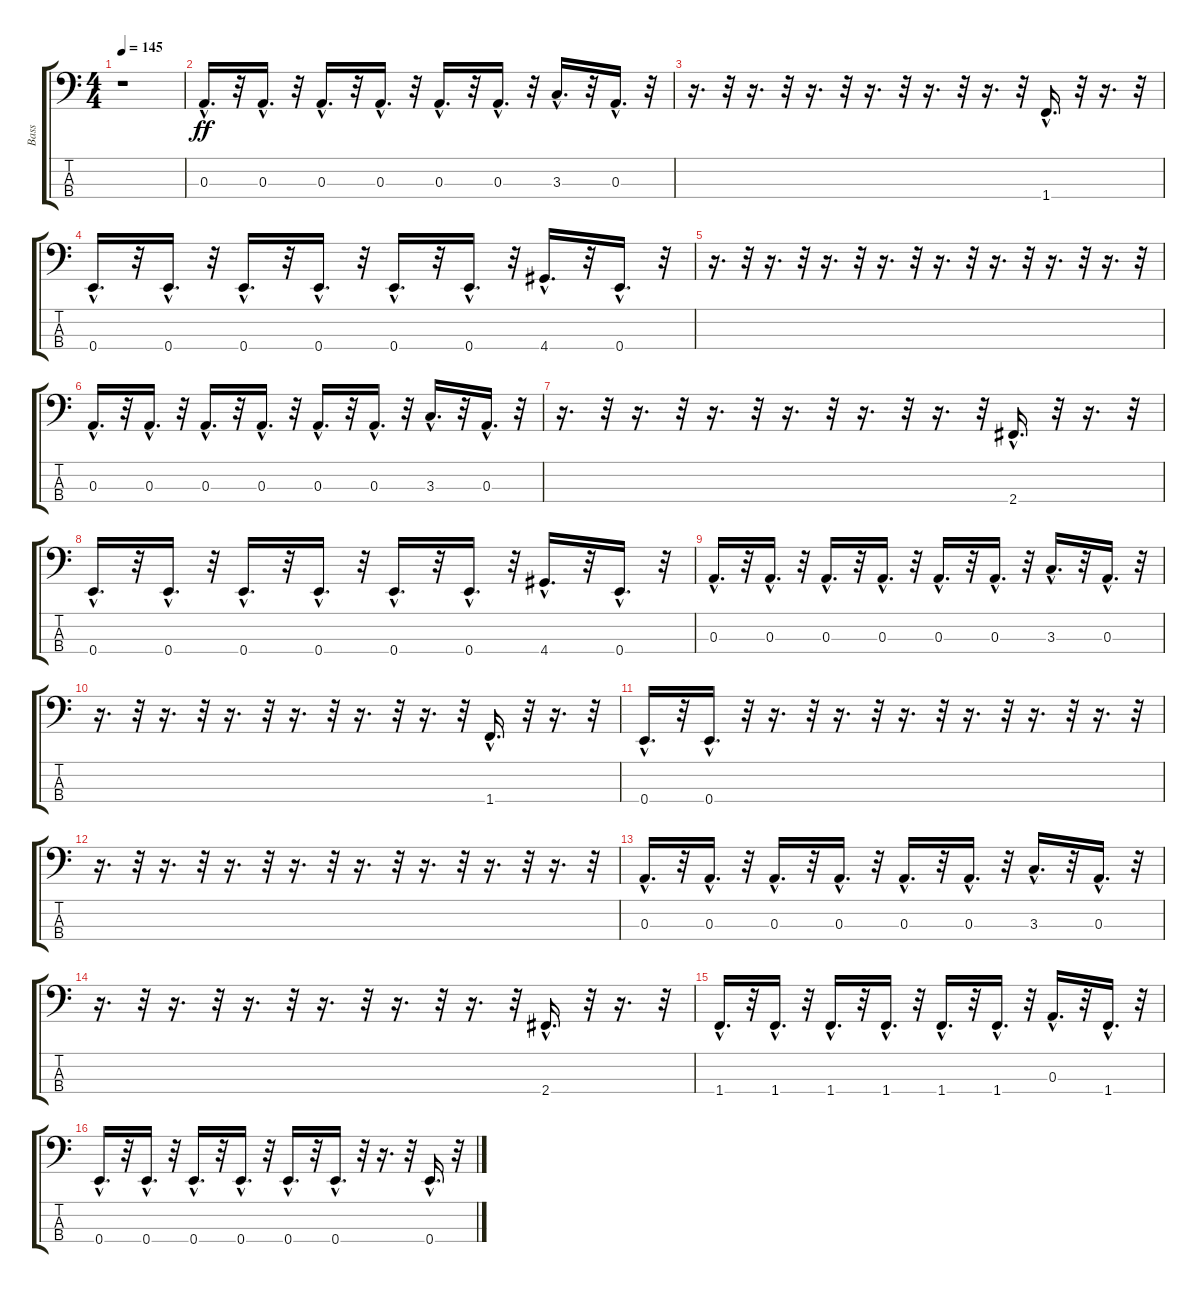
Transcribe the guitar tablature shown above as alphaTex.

\track ("Bass" "Bass") {instrument electricbassfinger}
\staff {score tabs}
\tuning (G2 D2 A1 E1) {hide}
\ts (4 4)
\tempo 145
\clef f4
\ks c
r.1{dy ff instrument electricbassfinger} |
0.3{hac}.16{d} r.32 0.3{hac}.16{d} r.32 0.3{hac}.16{d} r.32 0.3{hac}.16{d} r.32 0.3{hac}.16{d} r.32 0.3{hac}.16{d} r.32 3.3{hac}.16{d} r.32 0.3{hac}.16{d} r.32 |
r.16{d} r.32 r.16{d} r.32 r.16{d} r.32 r.16{d} r.32 r.16{d} r.32 r.16{d} r.32 1.4{hac}.16{d} r.32 r.16{d} r.32 |
0.4{hac}.16{d} r.32 0.4{hac}.16{d} r.32 0.4{hac}.16{d} r.32 0.4{hac}.16{d} r.32 0.4{hac}.16{d} r.32 0.4{hac}.16{d} r.32 4.4{hac}.16{d} r.32 0.4{hac}.16{d} r.32 |
r.16{d} r.32 r.16{d} r.32 r.16{d} r.32 r.16{d} r.32 r.16{d} r.32 r.16{d} r.32 r.16{d} r.32 r.16{d} r.32 |
0.3{hac}.16{d} r.32 0.3{hac}.16{d} r.32 0.3{hac}.16{d} r.32 0.3{hac}.16{d} r.32 0.3{hac}.16{d} r.32 0.3{hac}.16{d} r.32 3.3{hac}.16{d} r.32 0.3{hac}.16{d} r.32 |
r.16{d} r.32 r.16{d} r.32 r.16{d} r.32 r.16{d} r.32 r.16{d} r.32 r.16{d} r.32 2.4{hac}.16{d} r.32 r.16{d} r.32 |
0.4{hac}.16{d} r.32 0.4{hac}.16{d} r.32 0.4{hac}.16{d} r.32 0.4{hac}.16{d} r.32 0.4{hac}.16{d} r.32 0.4{hac}.16{d} r.32 4.4{hac}.16{d} r.32 0.4{hac}.16{d} r.32 |
0.3{hac}.16{d} r.32 0.3{hac}.16{d} r.32 0.3{hac}.16{d} r.32 0.3{hac}.16{d} r.32 0.3{hac}.16{d} r.32 0.3{hac}.16{d} r.32 3.3{hac}.16{d} r.32 0.3{hac}.16{d} r.32 |
r.16{d} r.32 r.16{d} r.32 r.16{d} r.32 r.16{d} r.32 r.16{d} r.32 r.16{d} r.32 1.4{hac}.16{d} r.32 r.16{d} r.32 |
0.4{hac}.16{d} r.32 0.4{hac}.16{d} r.32 r.16{d} r.32 r.16{d} r.32 r.16{d} r.32 r.16{d} r.32 r.16{d} r.32 r.16{d} r.32 |
r.16{d} r.32 r.16{d} r.32 r.16{d} r.32 r.16{d} r.32 r.16{d} r.32 r.16{d} r.32 r.16{d} r.32 r.16{d} r.32 |
0.3{hac}.16{d} r.32 0.3{hac}.16{d} r.32 0.3{hac}.16{d} r.32 0.3{hac}.16{d} r.32 0.3{hac}.16{d} r.32 0.3{hac}.16{d} r.32 3.3{hac}.16{d} r.32 0.3{hac}.16{d} r.32 |
r.16{d} r.32 r.16{d} r.32 r.16{d} r.32 r.16{d} r.32 r.16{d} r.32 r.16{d} r.32 2.4{hac}.16{d} r.32 r.16{d} r.32 |
1.4{hac}.16{d} r.32 1.4{hac}.16{d} r.32 1.4{hac}.16{d} r.32 1.4{hac}.16{d} r.32 1.4{hac}.16{d} r.32 1.4{hac}.16{d} r.32 0.3{hac}.16{d} r.32 1.4{hac}.16{d} r.32 |
0.4{hac}.16{d} r.32 0.4{hac}.16{d} r.32 0.4{hac}.16{d} r.32 0.4{hac}.16{d} r.32 0.4{hac}.16{d} r.32 0.4{hac}.16{d} r.32 r.16{d} r.32 0.4{hac}.16{d} r.32
